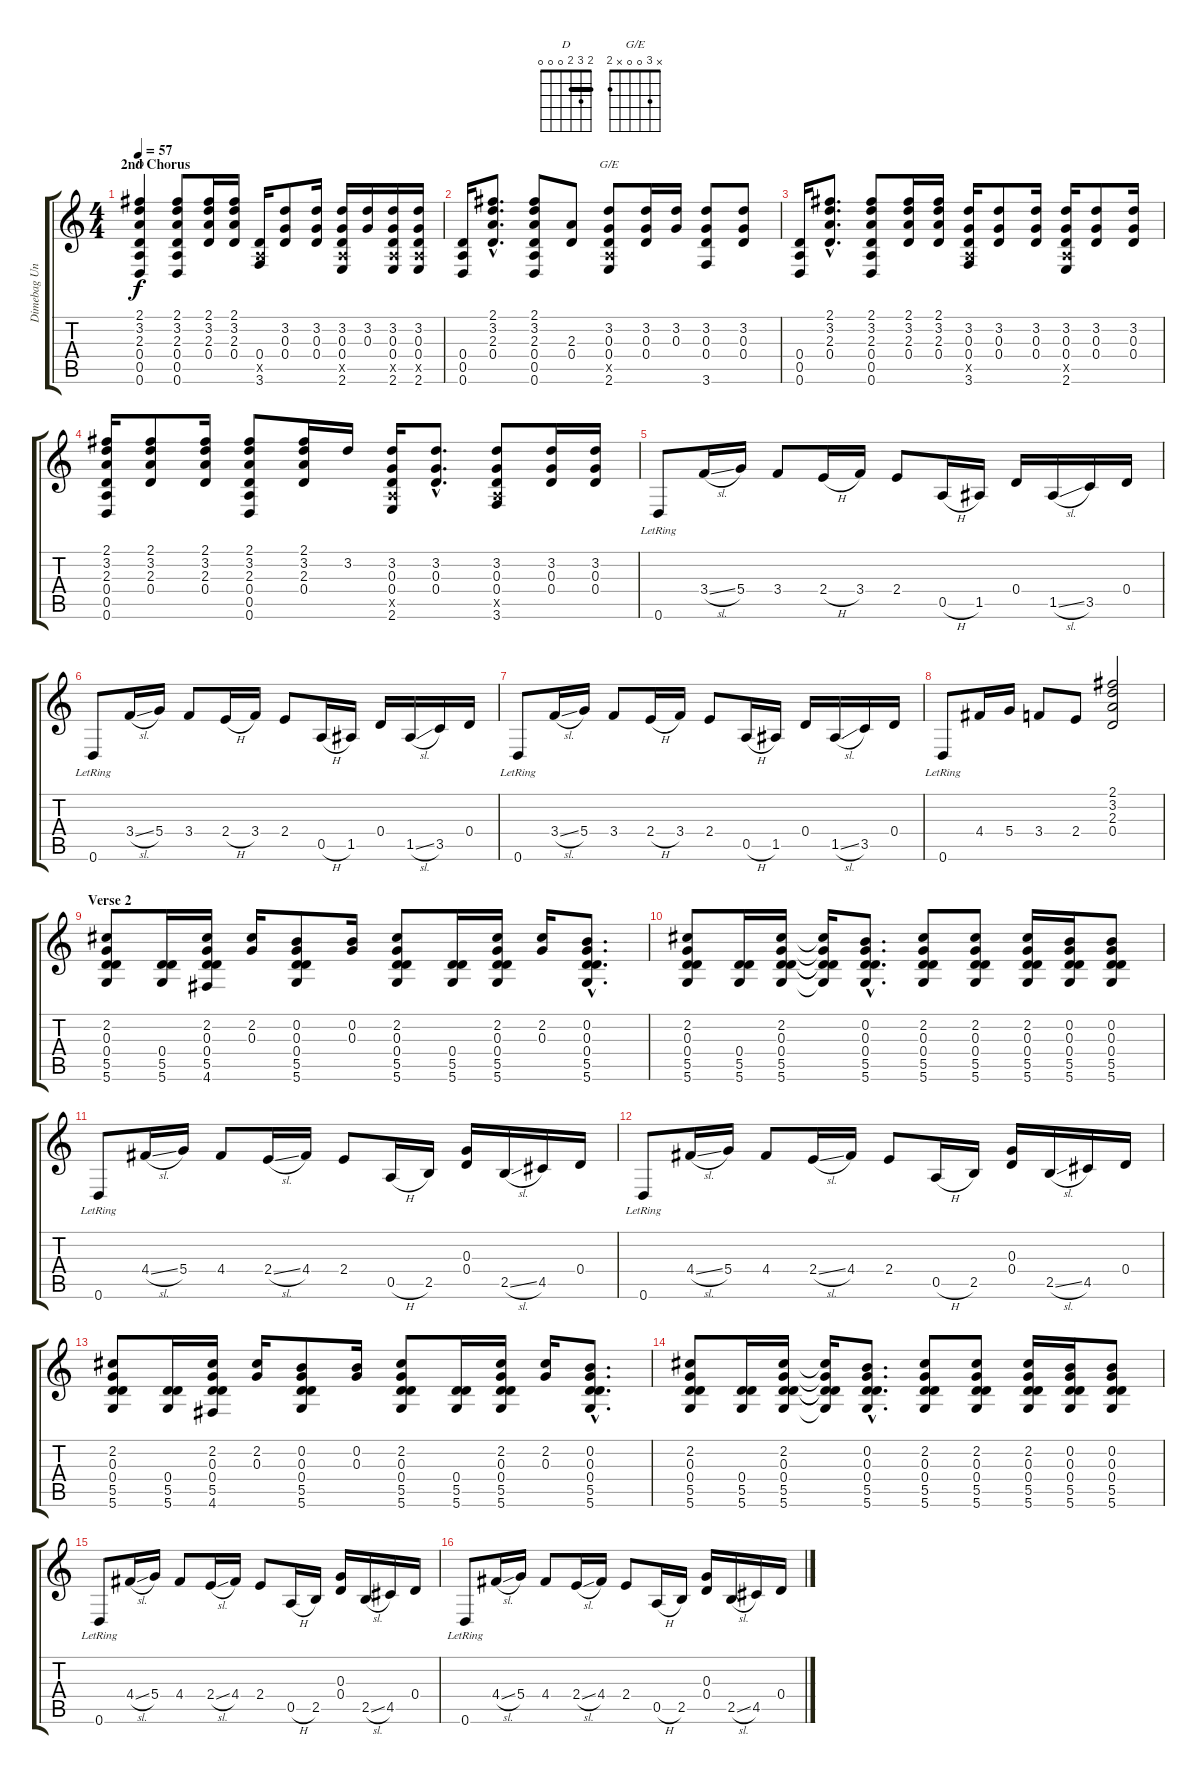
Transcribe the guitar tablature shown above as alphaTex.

\track ("Dimebag Underlay 12-String" "Dimebag Un") {instrument acousticguitarnylon}
\staff {score tabs}
\tuning (E4 B3 G3 D3 A2 D2) {hide}
\chord ("D" 2 3 2 0 0 0) {barre 2}
\chord ("G/E" x 3 0 0 x 2)
\ts (4 4)
\section ("" "2nd Chorus")
\tempo 57
\clef g2
\ks c
(2.1 3.2 2.3 0.4 0.5 0.6).4{ch "D" dy f} (2.1 3.2 2.3 0.4 0.5 0.6).8 (2.1 3.2 2.3 0.4).16 (2.1 3.2 2.3 0.4).16 (0.4 0.5{x} 3.6).16 (3.2 0.3 0.4).8 (3.2 0.3 0.4).16 (3.2 0.3 0.4 0.5{x} 2.6).16 (3.2 0.3).16 (3.2 0.3 0.4 0.5{x} 2.6).16 (3.2 0.3 0.4 0.5{x} 2.6).16 |
(0.4 0.5 0.6).16 (2.1{hac} 3.2{hac} 2.3{hac} 0.4{hac}).8{d} (2.1 3.2 2.3 0.4 0.5 0.6).8 (2.3 0.4).8 (3.2 0.3 0.4 0.5{x} 2.6).8{ch "G/E"} (3.2 0.3 0.4).16 (3.2 0.3).16 (3.2 0.3 0.4 3.6).8 (3.2 0.3 0.4).8 |
(0.4 0.5 0.6).16 (2.1{hac} 3.2{hac} 2.3{hac} 0.4{hac}).8{d} (2.1 3.2 2.3 0.4 0.5 0.6).8 (2.1 3.2 2.3 0.4).16 (2.1 3.2 2.3 0.4).16 (3.2 0.3 0.4 0.5{x} 3.6).16 (3.2 0.3 0.4).8 (3.2 0.3 0.4).16 (3.2 0.3 0.4 0.5{x} 2.6).16 (3.2 0.3 0.4).8 (3.2 0.3 0.4).16 |
(2.1 3.2 2.3 0.4 0.5 0.6).16 (2.1 3.2 2.3 0.4).8 (2.1 3.2 2.3 0.4).16 (2.1 3.2 2.3 0.4 0.5 0.6).8 (2.1 3.2 2.3 0.4).16 3.2.16 (3.2 0.3 0.4 0.5{x} 2.6).16 (3.2{hac} 0.3{hac} 0.4{hac}).8{d} (3.2 0.3 0.4 0.5{x} 3.6).8 (3.2 0.3 0.4).16 (3.2 0.3 0.4).16 |
0.6{lr}.8 3.4{sl}.16 5.4.16 3.4.8 2.4{h}.16 3.4.16 2.4.8 0.5{h}.16 1.5.16 0.4.16 1.5{sl}.16 3.5.16 0.4.16 |
0.6{lr}.8 3.4{sl}.16 5.4.16 3.4.8 2.4{h}.16 3.4.16 2.4.8 0.5{h}.16 1.5.16 0.4.16 1.5{sl}.16 3.5.16 0.4.16 |
0.6{lr}.8 3.4{sl}.16 5.4.16 3.4.8 2.4{h}.16 3.4.16 2.4.8 0.5{h}.16 1.5.16 0.4.16 1.5{sl}.16 3.5.16 0.4.16 |
0.6{lr}.8 4.4.16 5.4.16 3.4.8 2.4.8 (2.1 3.2 2.3 0.4).2 |
\section ("" "Verse 2")
(2.2 0.3 0.4 5.5 5.6).8 (0.4 5.5 5.6).16 (2.2 0.3 0.4 5.5 4.6).16 (2.2 0.3).16 (0.2 0.3 0.4 5.5 5.6).8 (0.2 0.3).16 (2.2 0.3 0.4 5.5 5.6).8 (0.4 5.5 5.6).16 (2.2 0.3 0.4 5.5 5.6).16 (2.2 0.3).16 (0.2{hac} 0.3{hac} 0.4{hac} 5.5{hac} 5.6{hac}).8{d} |
(2.2 0.3 0.4 5.5 5.6).8 (0.4 5.5 5.6).16 (2.2 0.3 0.4 5.5 5.6).16 (2.2{t} 0.3{t} 0.4{t} 5.5{t} 5.6{t}).16 (0.2{hac} 0.3{hac} 0.4{hac} 5.5{hac} 5.6{hac}).8{d} (2.2 0.3 0.4 5.5 5.6).8 (2.2 0.3 0.4 5.5 5.6).8 (2.2 0.3 0.4 5.5 5.6).16 (0.2 0.3 0.4 5.5 5.6).16 (0.2 0.3 0.4 5.5 5.6).8 |
0.6{lr}.8 4.4{sl}.16 5.4.16 4.4.8 2.4{sl}.16 4.4.16 2.4.8 0.5{h}.16 2.5.16 (0.3 0.4).16 2.5{sl}.16 4.5.16 0.4.16 |
0.6{lr}.8 4.4{sl}.16 5.4.16 4.4.8 2.4{sl}.16 4.4.16 2.4.8 0.5{h}.16 2.5.16 (0.3 0.4).16 2.5{sl}.16 4.5.16 0.4.16 |
(2.2 0.3 0.4 5.5 5.6).8 (0.4 5.5 5.6).16 (2.2 0.3 0.4 5.5 4.6).16 (2.2 0.3).16 (0.2 0.3 0.4 5.5 5.6).8 (0.2 0.3).16 (2.2 0.3 0.4 5.5 5.6).8 (0.4 5.5 5.6).16 (2.2 0.3 0.4 5.5 5.6).16 (2.2 0.3).16 (0.2{hac} 0.3{hac} 0.4{hac} 5.5{hac} 5.6{hac}).8{d} |
(2.2 0.3 0.4 5.5 5.6).8 (0.4 5.5 5.6).16 (2.2 0.3 0.4 5.5 5.6).16 (2.2{t} 0.3{t} 0.4{t} 5.5{t} 5.6{t}).16 (0.2{hac} 0.3{hac} 0.4{hac} 5.5{hac} 5.6{hac}).8{d} (2.2 0.3 0.4 5.5 5.6).8 (2.2 0.3 0.4 5.5 5.6).8 (2.2 0.3 0.4 5.5 5.6).16 (0.2 0.3 0.4 5.5 5.6).16 (0.2 0.3 0.4 5.5 5.6).8 |
0.6{lr}.8 4.4{sl}.16 5.4.16 4.4.8 2.4{sl}.16 4.4.16 2.4.8 0.5{h}.16 2.5.16 (0.3 0.4).16 2.5{sl}.16 4.5.16 0.4.16 |
0.6{lr}.8 4.4{sl}.16 5.4.16 4.4.8 2.4{sl}.16 4.4.16 2.4.8 0.5{h}.16 2.5.16 (0.3 0.4).16 2.5{sl}.16 4.5.16 0.4.16
